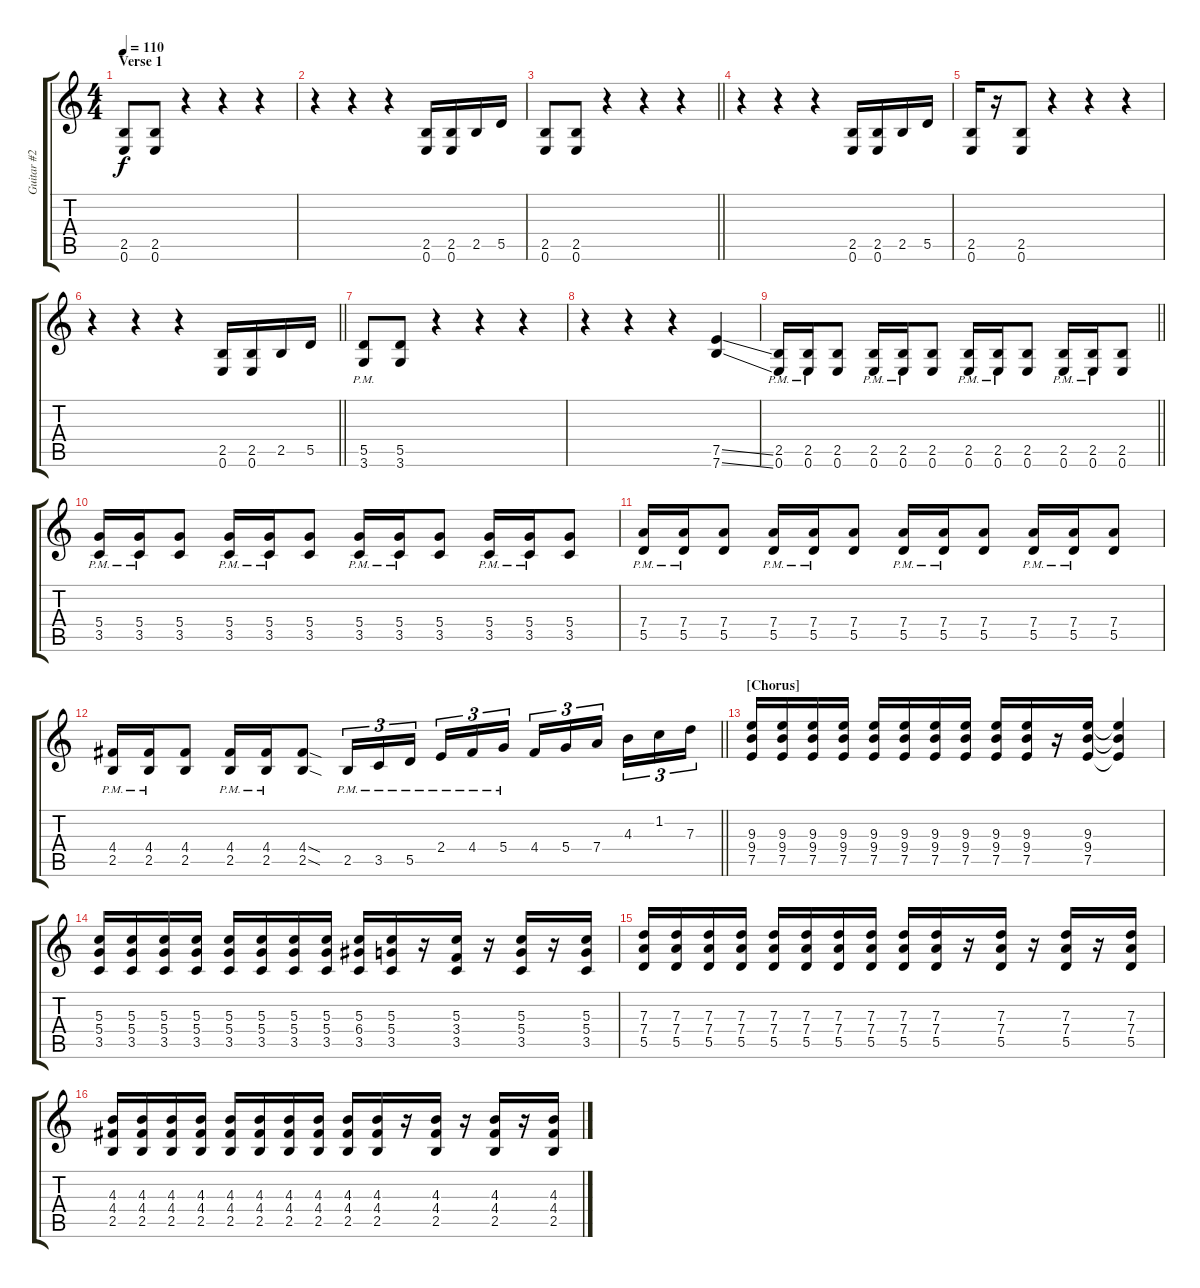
\track ("Guitar #2" "Guitar #2") {instrument overdrivenguitar}
\staff {score tabs}
\tuning (E4 B3 G3 D3 A2 E2) {hide}
\ts (4 4)
\section ("" "Verse 1")
\tempo 110
\clef g2
\ks c
(2.5 0.6).8{dy f} (2.5 0.6).8 r.4 r.4 r.4 |
r.4 r.4 r.4 (2.5 0.6).16 (2.5 0.6).16 2.5.16 5.5.16 |
\barLineRight lightlight
(2.5 0.6).8 (2.5 0.6).8 r.4 r.4 r.4 |
r.4 r.4 r.4 (2.5 0.6).16 (2.5 0.6).16 2.5.16 5.5.16 |
(2.5 0.6).16 r.16 (2.5 0.6).8 r.4 r.4 r.4 |
\barLineRight lightlight
r.4 r.4 r.4 (2.5 0.6).16 (2.5 0.6).16 2.5.16 5.5.16 |
(5.5{pm} 3.6{pm}).8 (5.5 3.6).8 r.4 r.4 r.4 |
r.4 r.4 r.4 (7.5{ss} 7.6{ss}).4 |
\barLineRight lightlight
(2.5{pm} 0.6{pm}).16 (2.5{pm} 0.6{pm}).16 (2.5 0.6).8 (2.5{pm} 0.6{pm}).16 (2.5{pm} 0.6{pm}).16 (2.5 0.6).8 (2.5{pm} 0.6{pm}).16 (2.5{pm} 0.6{pm}).16 (2.5 0.6).8 (2.5{pm} 0.6{pm}).16 (2.5{pm} 0.6{pm}).16 (2.5 0.6).8 |
(5.4{pm} 3.5{pm}).16 (5.4{pm} 3.5{pm}).16 (5.4 3.5).8 (5.4{pm} 3.5{pm}).16 (5.4{pm} 3.5{pm}).16 (5.4 3.5).8 (5.4{pm} 3.5{pm}).16 (5.4{pm} 3.5{pm}).16 (5.4 3.5).8 (5.4{pm} 3.5{pm}).16 (5.4{pm} 3.5{pm}).16 (5.4 3.5).8 |
(7.4{pm} 5.5{pm}).16 (7.4{pm} 5.5{pm}).16 (7.4 5.5).8 (7.4{pm} 5.5{pm}).16 (7.4{pm} 5.5{pm}).16 (7.4 5.5).8 (7.4{pm} 5.5{pm}).16 (7.4{pm} 5.5{pm}).16 (7.4 5.5).8 (7.4{pm} 5.5{pm}).16 (7.4{pm} 5.5{pm}).16 (7.4 5.5).8 |
\barLineRight lightlight
(4.4{pm} 2.5{pm}).16 (4.4{pm} 2.5{pm}).16 (4.4 2.5).8 (4.4{pm} 2.5{pm}).16 (4.4{pm} 2.5{pm}).16 (4.4{sod} 2.5{sod}).8 2.5{pm}.16{tu (3 2)} 3.5{pm}.16{tu (3 2)} 5.5{pm}.16{tu (3 2) beam splitsecondary} 2.4{pm}.16{tu (3 2)} 4.4{pm}.16{tu (3 2)} 5.4{pm}.16{tu (3 2)} 4.4.16{tu (3 2)} 5.4.16{tu (3 2)} 7.4.16{tu (3 2) beam splitsecondary} 4.3.16{tu (3 2)} 1.2.16{tu (3 2)} 7.3.16{tu (3 2)} |
\section ("" "[Chorus]")
(9.3 9.4 7.5).16 (9.3 9.4 7.5).16 (9.3 9.4 7.5).16 (9.3 9.4 7.5).16 (9.3 9.4 7.5).16 (9.3 9.4 7.5).16 (9.3 9.4 7.5).16 (9.3 9.4 7.5).16 (9.3 9.4 7.5).16 (9.3 9.4 7.5).16 r.16 (9.3 9.4 7.5).16 (9.3{t} 9.4{t} 7.5{t}).4 |
(5.3 5.4 3.5).16 (5.3 5.4 3.5).16 (5.3 5.4 3.5).16 (5.3 5.4 3.5).16 (5.3 5.4 3.5).16 (5.3 5.4 3.5).16 (5.3 5.4 3.5).16 (5.3 5.4 3.5).16 (5.3 6.4 3.5).16 (5.3 5.4 3.5).16 r.16 (5.3 3.4 3.5).16 r.16 (5.3 5.4 3.5).16 r.16 (5.3 5.4 3.5).16 |
(7.3 7.4 5.5).16 (7.3 7.4 5.5).16 (7.3 7.4 5.5).16 (7.3 7.4 5.5).16 (7.3 7.4 5.5).16 (7.3 7.4 5.5).16 (7.3 7.4 5.5).16 (7.3 7.4 5.5).16 (7.3 7.4 5.5).16 (7.3 7.4 5.5).16 r.16 (7.3 7.4 5.5).16 r.16 (7.3 7.4 5.5).16 r.16 (7.3 7.4 5.5).16 |
(4.3 4.4 2.5).16 (4.3 4.4 2.5).16 (4.3 4.4 2.5).16 (4.3 4.4 2.5).16 (4.3 4.4 2.5).16 (4.3 4.4 2.5).16 (4.3 4.4 2.5).16 (4.3 4.4 2.5).16 (4.3 4.4 2.5).16 (4.3 4.4 2.5).16 r.16 (4.3 4.4 2.5).16 r.16 (4.3 4.4 2.5).16 r.16 (4.3 4.4 2.5).16
